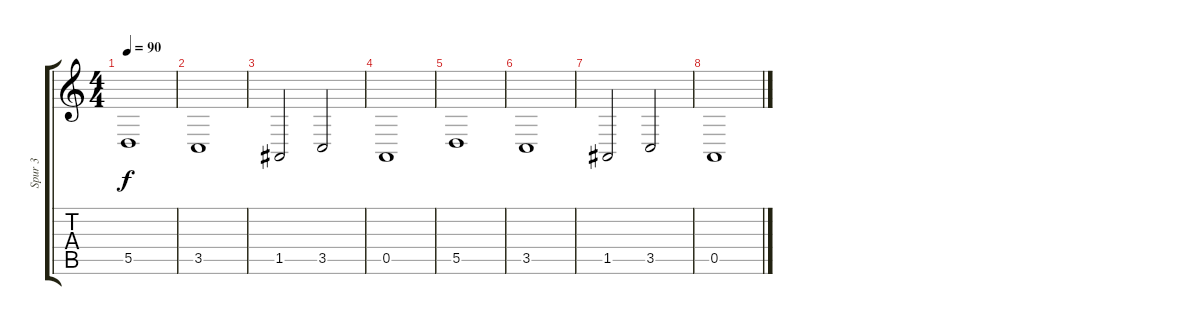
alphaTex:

\track ("Spur 3" "Spur 3") {instrument pad2warm}
\staff {score tabs}
\tuning (E4 B3 G3 D3 A2 E2) {hide}
\ts (4 4)
\tempo 90
\clef g2
\ks c
5.5.1{dy f} |
3.5.1 |
1.5.2 3.5.2 |
0.5.1 |
5.5.1 |
3.5.1 |
1.5.2 3.5.2 |
0.5.1
